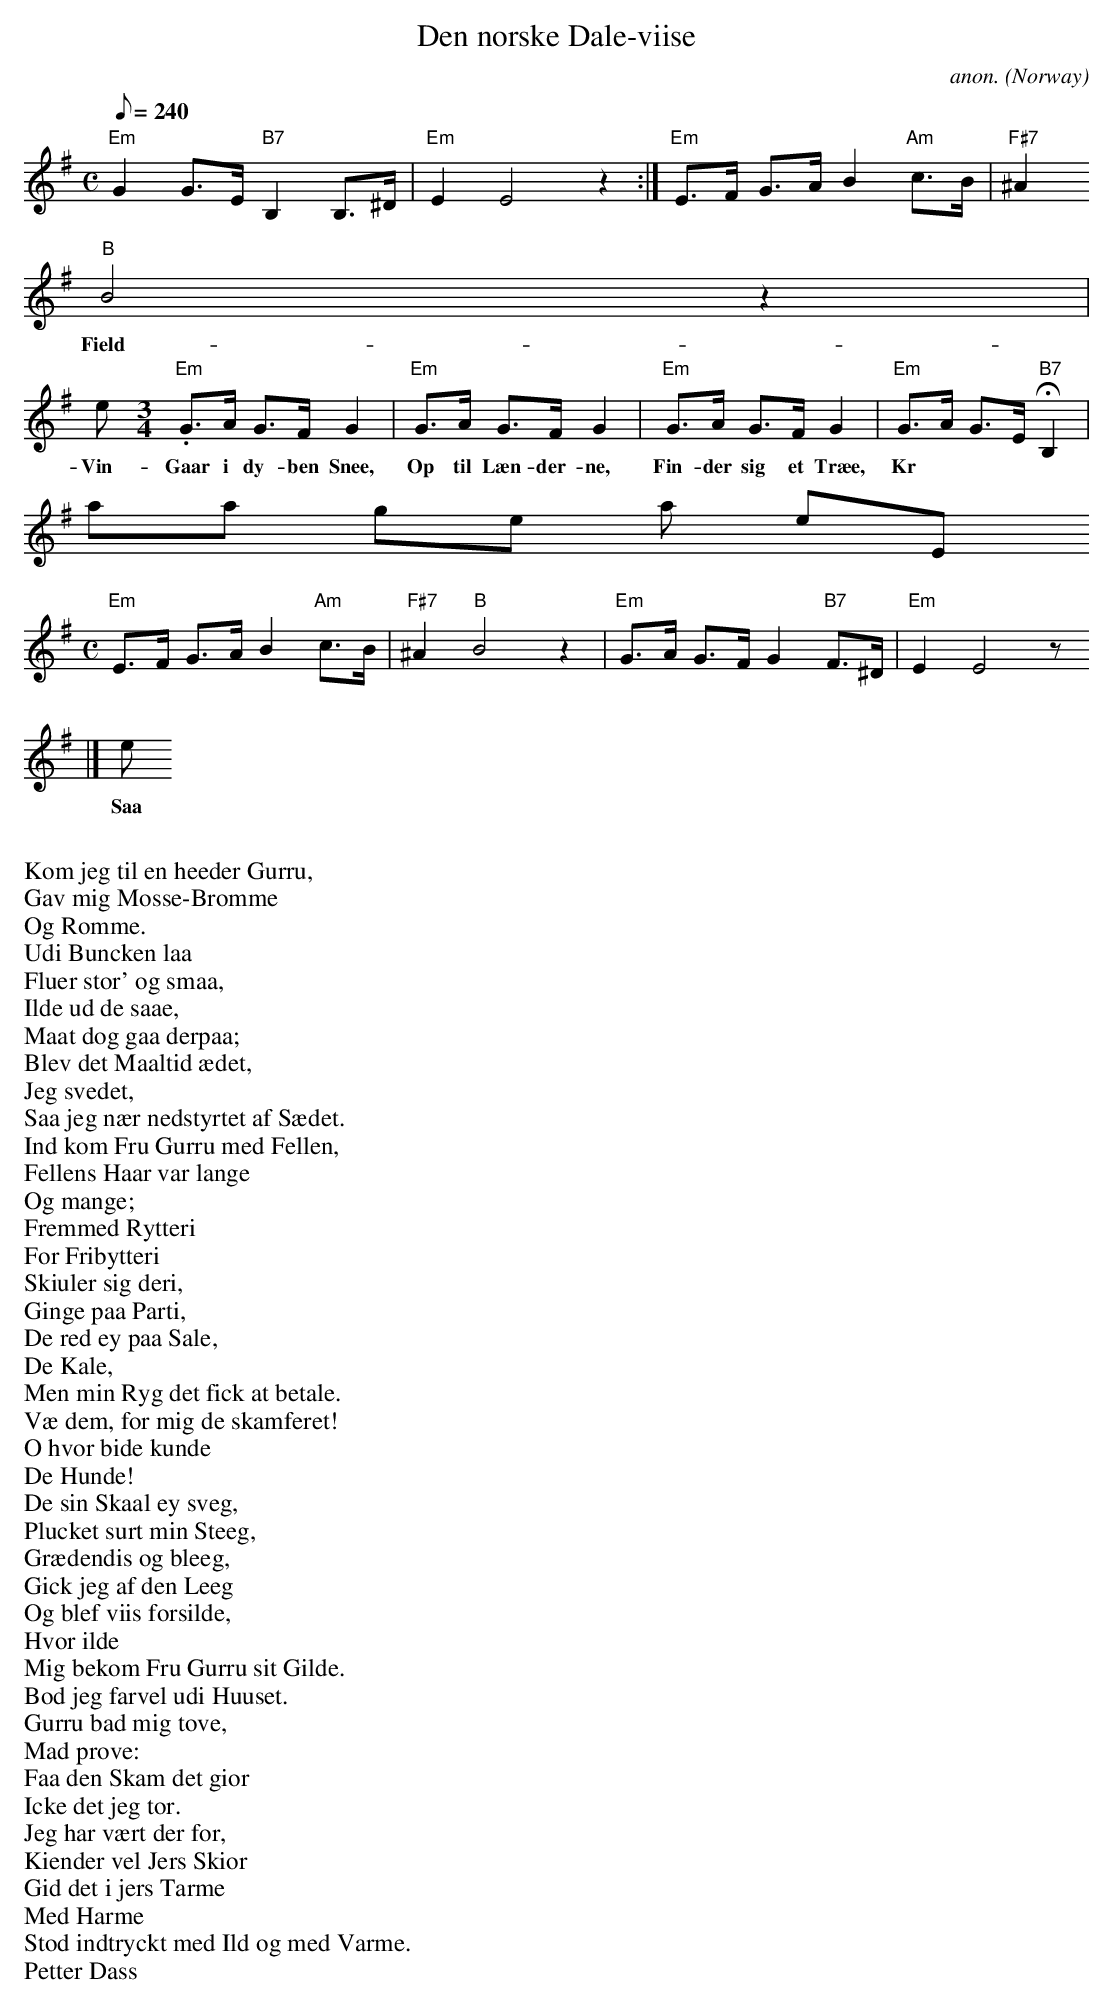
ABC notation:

X:1
T:Den norske Dale-viise
M:C
L:1/8
Q:240
C:anon.
O:Norway
K:Em
"Em"G2 G>E "B7"B,2 B,>^D|"Em"E2E4 z2:|"Em"E>F G>A B2 "Am"c>B|"F#7"^A2"B"
B4z2|
w:Field- byg- gen ac- ter paa Ti- den Tar hand \Ox paa Nac- ken i Bac- k
en.
w:Vin- ter naar Da- gen er li- den.
M:3/4
"Em"G>A G>F G2|"Em"G>A G>F G2|"Em"G>A G>F G2|"Em"G>A G>E "B7"HB,2|
w:Gaar i dy- ben Snee, Op til L\aen- der- ne, Fin- der sig et Tr\aee, Kr
aa- get til at see,
M:C
"Em"E>F G>A B2 "Am"c>B|"F#7"^A2"B"B4z2|"Em"G>A G>F G2 "B7"F>^D|"Em"E2E4z
2|]
w:Hug- ger der- af Mey- e, som pley- e, Bru- gis un- der Sle- de paa Vey
- e.
w:Saa gjennem Granskov og Furru
W:Kom jeg til en heeder Gurru,
W:Gav mig M\osse-Br\omme
W:Og R\omme.
W:Udi Buncken laa
W:Fluer stor' og smaa,
W:Ilde ud de saae,
W:Maat dog gaa derpaa;
W:Blev det Maaltid \aedet,
W:Jeg svedet,
W:Saa jeg n\aer nedstyrtet af S\aedet.
w:Som det nu lacker til Qv\aellen,
W:Ind kom Fru Gurru med Fellen,
W:Fellens Haar var lange
W:Og mange;
W:Fremmed Rytteri
W:For Fribytteri
W:Skiuler sig deri,
W:Ginge paa Parti,
W:De red ey paa Sale,
W:De Kale,
W:Men min Ryg det fick at betale.
w:Ryggen den blev skrammereret,
W:V\ae dem, for mig de skamferet!
W:O hvor bide kunde
W:De Hunde!
W:De sin Skaal ey sveg,
W:Plucket surt min Steeg,
W:Gr\aedendis og bleeg,
W:Gick jeg af den Leeg
W:Og blef viis forsilde,
W:Hvor ilde
W:Mig bekom Fru Gurru sit Gilde.
w:Som jeg saae Dagen fremliuse,
W:B\od jeg farvel udi Huuset.
W:Gurru bad mig t\ove,
W:Mad pr\ove:
W:Faa den Skam det gi\or
W:Icke det jeg t\or.
W:Jeg har v\aert der f\or,
W:Kiender vel Jers Ski\or
W:Gid det i jers Tarme
W:Med Harme
W:Stod indtryckt med Ild og med Varme.
W:               Petter Dass
